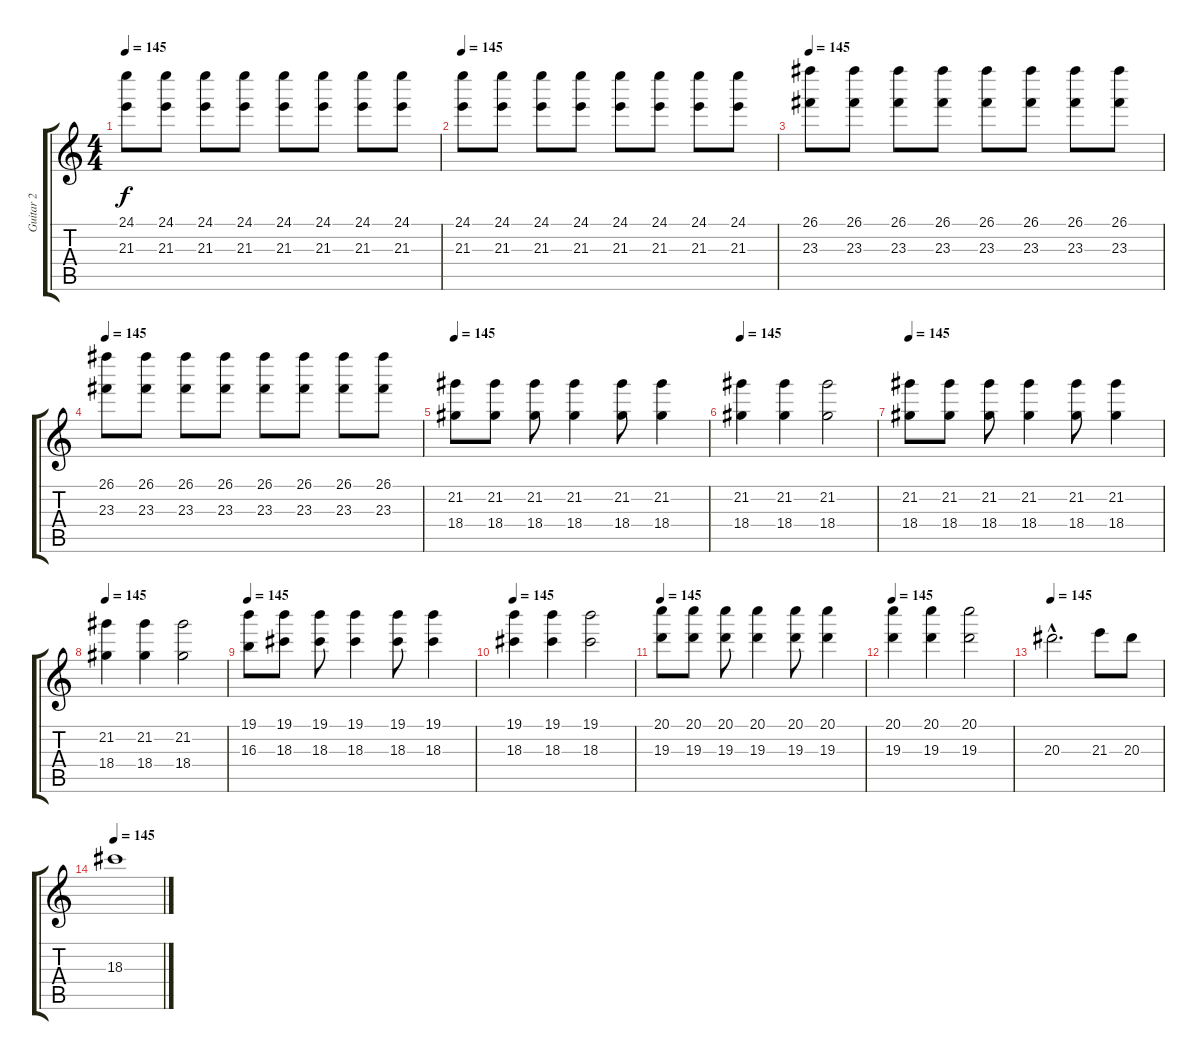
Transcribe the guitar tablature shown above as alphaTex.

\track ("Guitar 2" "Guitar 2") {instrument overdrivenguitar}
\staff {score tabs}
\tuning (E4 B3 G3 D3 A2 E2) {hide}
\ts (4 4)
\tempo 145
\clef g2
\ks c
(24.1 21.3).8{dy f} (24.1 21.3).8 (24.1 21.3).8 (24.1 21.3).8 (24.1 21.3).8 (24.1 21.3).8 (24.1 21.3).8 (24.1 21.3).8 |
\tempo 145
(24.1 21.3).8 (24.1 21.3).8 (24.1 21.3).8 (24.1 21.3).8 (24.1 21.3).8 (24.1 21.3).8 (24.1 21.3).8 (24.1 21.3).8 |
\tempo 145
(26.1 23.3).8 (26.1 23.3).8 (26.1 23.3).8 (26.1 23.3).8 (26.1 23.3).8 (26.1 23.3).8 (26.1 23.3).8 (26.1 23.3).8 |
\tempo 145
(26.1 23.3).8 (26.1 23.3).8 (26.1 23.3).8 (26.1 23.3).8 (26.1 23.3).8 (26.1 23.3).8 (26.1 23.3).8 (26.1 23.3).8 |
\tempo 145
(21.2 18.4).8 (21.2 18.4).8 (21.2 18.4).8 (21.2 18.4).4 (21.2 18.4).8 (21.2 18.4).4 |
\tempo 145
(21.2 18.4).4 (21.2 18.4).4 (21.2 18.4).2 |
\tempo 145
(21.2 18.4).8 (21.2 18.4).8 (21.2 18.4).8 (21.2 18.4).4 (21.2 18.4).8 (21.2 18.4).4 |
\tempo 145
(21.2 18.4).4 (21.2 18.4).4 (21.2 18.4).2 |
\tempo 145
(19.1 16.3).8 (19.1 18.3).8 (19.1 18.3).8 (19.1 18.3).4 (19.1 18.3).8 (19.1 18.3).4 |
\tempo 145
(19.1 18.3).4 (19.1 18.3).4 (19.1 18.3).2 |
\tempo 145
(20.1 19.3).8 (20.1 19.3).8 (20.1 19.3).8 (20.1 19.3).4 (20.1 19.3).8 (20.1 19.3).4 |
\tempo 145
(20.1 19.3).4 (20.1 19.3).4 (20.1 19.3).2 |
\tempo 145
20.3{hac}.2{d} 21.3.8 20.3.8 |
\tempo 145
18.3.1
